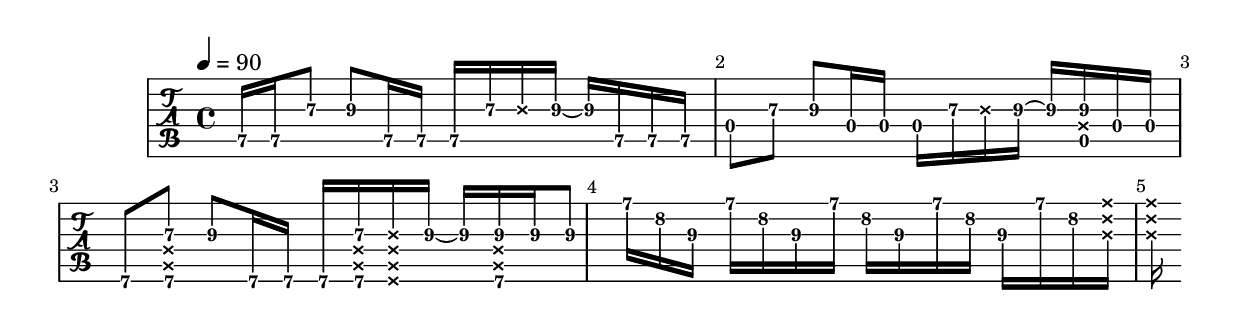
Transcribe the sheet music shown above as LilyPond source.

\version "2.20.0"
\include "../../../macros.ly"
song_tempo = 90

lead = {
  \absolute  {
    \override Score.SpacingSpanner.shortest-duration-space = #4.0

    % bar 1
    e16\5 e16\5 d'8\3
    e'8\3 e16\5 e16\5
    e16\5 d'16\3 \deadNote d'16\3 e'16\3~
    e'16\3 e16\5 e16\5 e16\5
    |
    % bar 2
    d8\4 d'8\3
    e'8\3 d16\4 d16\4
    d16\4 d'16\3 \deadNote d'16\3 e'16\3~
    e'16\3 < a,\5 \deadNote d\4 e'\3 >16 d16\4 d16\4
    |
    % bar 3
    b,8\6 <b,\6 \deadNote e\5 \deadNote a\4 d'\3>8
    e'8\3 b,16\6 b,16\6
    b,16\6 <b,\6 \deadNote e\5 \deadNote a\4 d'\3>16 <\deadNote b,\6 \deadNote e\5 \deadNote a\4 \deadNote e'\3>16  e'16\3~
    e'16\3 <b,\6 \deadNote a\5 \deadNote d\4 e'\3>16 e'16\3 e'8\3
    |
    % bar 4
    b'16\1 g'16\2 e'16\3
    b'16\1 g'16\2 e'16\3
    b'16\1 g'16\2 e'16\3
    b'16\1 g'16\2 e'16\3
    b'16\1 g'16\2
    <\deadNote b'\1 \deadNote g'\2 \deadNote e'\3>16
    <\deadNote b'\1 \deadNote g'\2 \deadNote e'\3>16
  }

}

drumbar =  \drummode {  bd4 sn4  bd4 sn4 }

drumbars = {
  \repeat unfold 8 { \drumbar | }
}


drumbarhh =  \drummode {
  sn8
  sn8
  sn8
  sn8
  sn8
  sn8
  sn8
  sn8
}

drumbarshh = {
  \repeat unfold 8 {  \drumbarhh }

}





\score {
  <<
    \new TabStaff {
      \tempo 4 = \song_tempo
      \tabFullNotation
      \override Score.BarNumber.break-visibility = ##(#t #t #t)
      \lead
    }

  >>

  \layout {}
}


\score {
  \unfoldRepeats {
    <<
      \new DrumStaff
      \tempo 4 = \song_tempo
      <<
        \new DrumVoice {  \drumbarshh }
        \new DrumVoice {  \drumbars }
      >>

      \new Staff {
        \lead
        \set Staff.midiMinimumVolume = #0.9
        \set Staff.midiMaximumVolume = #0.9
        \set Staff.midiInstrument = "electric guitar (clean)"
      }
    >>
  }

  \midi {
    \tempo 4 = \song_tempo
  }
}
